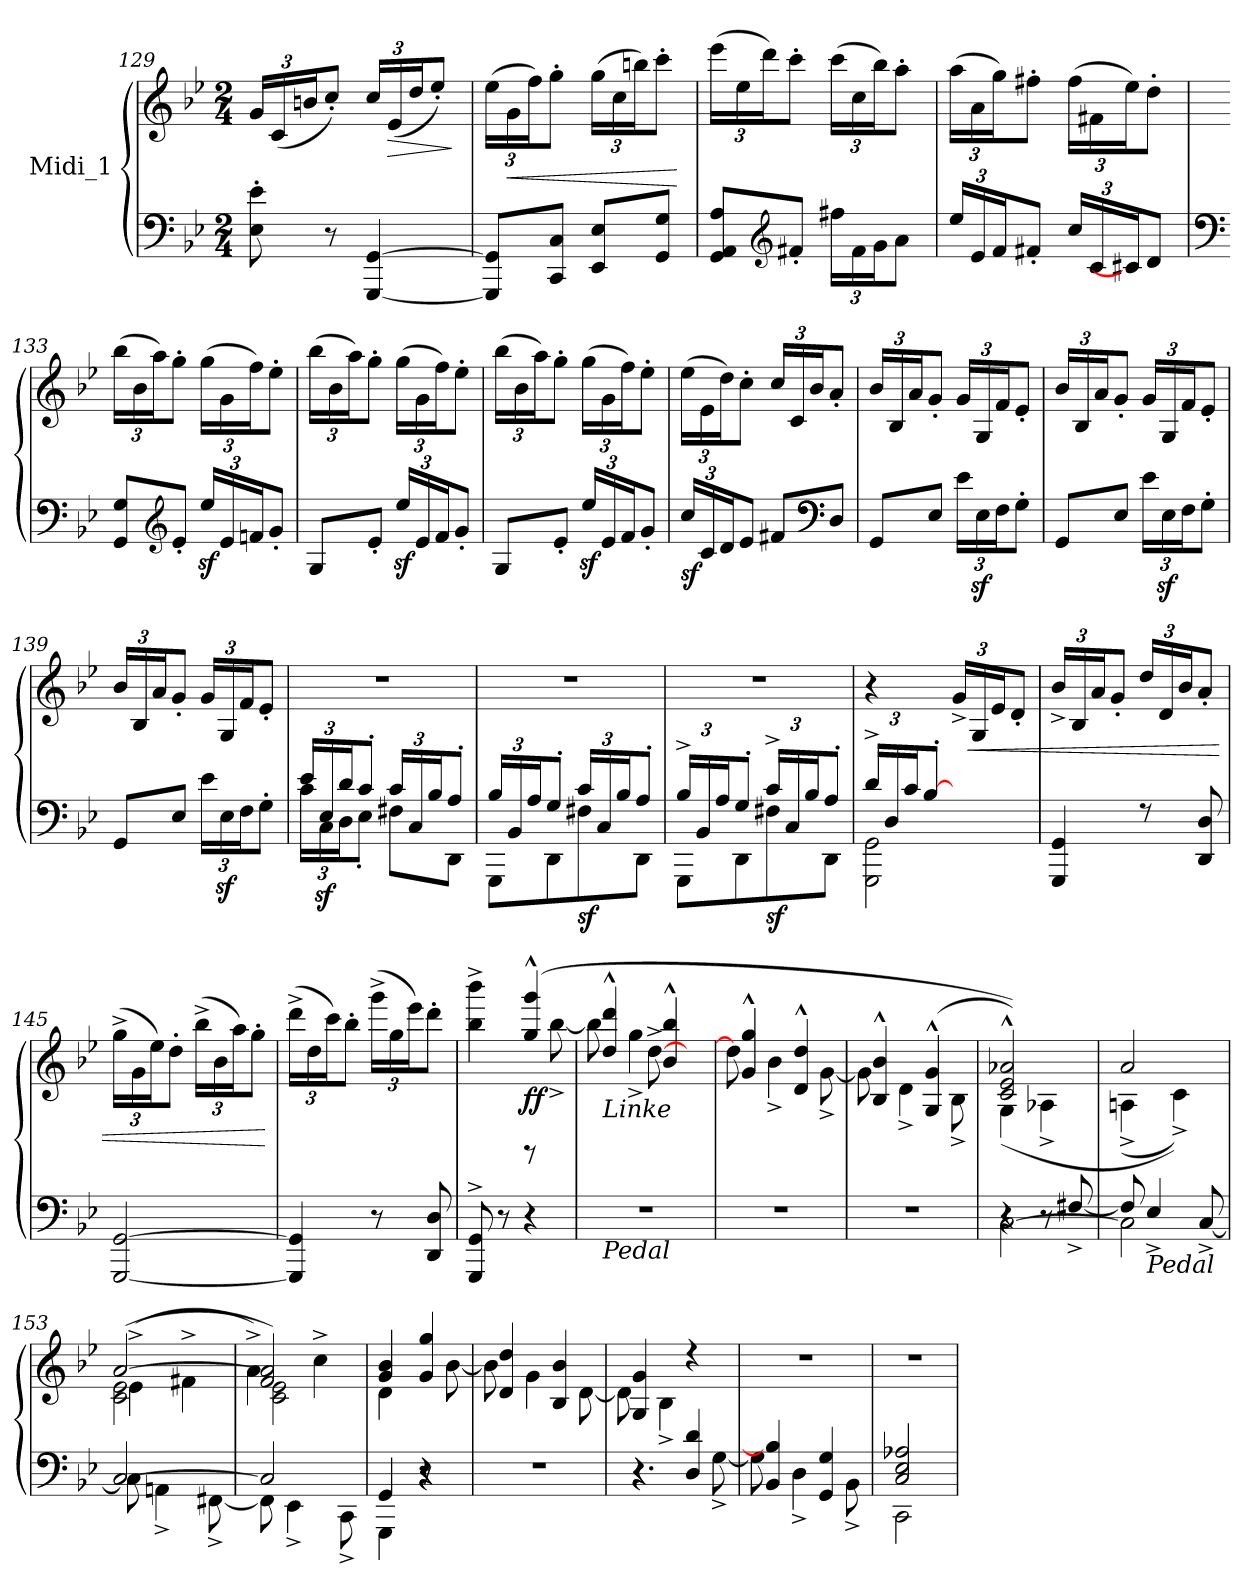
**kern	**kern	**dynam
*part1	*part1	*part1
*staff2	*staff1	*staff1/2
*I"Midi_1	*	*
*clefF4	*clefG2	*
*k[b-e-]	*k[b-e-]	*
*B-:	*B-:	*
*M2/4	*M2/4	*
=129	=129	=129
8E-\' 8e-\'	24g/LL	.
*	*Xbrackettup	*
.	(24c/	.
.	24bn/J	.
8r	8cc'/J)	.
[4GGG/ [4GG/	24cc/LL	.
!	!	!LO:HP:b
.	(24e-/	>
.	24dd/J	.
.	8ee-'/J)	.
.	.	]
=130	=130	=130
8GGG/] 8GG/]L	(>24ee-\LL	.
!	!	!LO:HP:b
.	24g\	<
.	24ff\J)	.
8CC/ 8C/J	8gg'\J	.
8EE-/ 8E-/L	(>24gg\LL	.
.	24cc\	.
.	24bbn\J)	.
8GG/ 8G/J	8ccc'\J	.
.	.	[
!!LO:LB:g=z
=131	=131	=131
8GG/ 8AA/ 8A/L	(>24eee-\LL	.
.	24ee-\	.
.	24ddd\J)	.
*clefG2	*	*
8f#X'/J	8ccc'\J	.
24ff#X\LL	(>24ccc\LL	.
*Xbrackettup	*	*
24f#\	24cc\	.
24g\J	24bb-\J)	.
8a\J	8aa'\J	.
!!LO:LB:g=z
=132	=132	=132
24ee-/LL	(>24aa\LL	.
24e-/	24a\	.
24f/J	24gg\J)	.
8f#X'/J	8ff#X'\J	.
24cc/LL	(>24ff#\LL	.
24c/	24f#X\	.
24c#X/J]	24ee-\J)	.
8d/J	8dd'\J	.
=133	=133	=133
*clefF4	*	*
8GG/ 8G/L	(>24bb-\LL	.
.	24b-\	.
.	24aa\J)	.
*clefG2	*	*
8e-'/J	8gg'\J	.
24ee-z</LL	(>24gg\LL	.
24e-/	24g\	.
24fni/J	24ff\J)	.
8g'/J	8ee-'\J	.
=134	=134	=134
8G/L	(>24bb-\LL	.
.	24b-\	.
.	24aa\J)	.
8e-'/J	8gg'\J	.
24ee-z</LL	(>24gg\LL	.
24e-/	24g\	.
24f/J	24ff\J)	.
8g'/J	8ee-'\J	.
=135	=135	=135
8G/L	(>24bb-\LL	.
.	24b-\	.
.	24aa\J)	.
8e-'/J	8gg'\J	.
24ee-z</LL	(>24gg\LL	.
24e-/	24g\	.
24f/J	24ff\J)	.
8g'/J	8ee-'\J	.
!!LO:PB:g=z
=136	=136	=136
*^	*	*
!	!	!	!LO:DY:b=2
24cc/LL	4ryy	(>24ee-\LL	sf
24c/	.	24e-\	.
24d/J	.	24dd\J)	.
8e-/J	.	8cc'\J	.
8f#X/L	8ryy	24cc/LL	.
.	.	24c/	.
.	.	24b-/J	.
*clefF4	*	*	*
8D/J	8ryy	8a'/J	.
=137	=137	=137	=137
8GG/L	2ryy	24b-/LL	.
.	.	24B-/	.
.	.	24a/J	.
8E-/J	.	8g'/J	.
24e-\LL	.	24g/LL	.
!	!	!	!LO:DY:b=2
24E-\	.	24G/	sf
24F\J	.	24f/J	.
8G'\J	.	8e-'/J	.
=138	=138	=138	=138
8GG/L	2ryy	24b-/LL	.
.	.	24B-/	.
.	.	24a/J	.
8E-/J	.	8g'/J	.
24e-\LL	.	24g/LL	.
!	!	!	!LO:DY:b=2
24E-\	.	24G/	sf
24F\J	.	24f/J	.
8G'\J	.	8e-'/J	.
=139	=139	=139	=139
8GG/L	2ryy	24b-/LL	.
.	.	24B-/	.
.	.	24a/J	.
8E-/J	.	8g'/J	.
24e-\LL	.	24g/LL	.
!	!	!	!LO:DY:b=2
24E-\	.	24G/	sf
24F\J	.	24f/J	.
8G'\J	.	8e-'/J	.
=140	=140	=140	=140
24e-/LL	24c\LL	2r	.
!	!	!	!LO:DY:b=2
24E-/	24C\	.	sf
24d/J	24D\J	.	.
8c'/J	8E-'\J	.	.
!	!	!	!LO:DY:a=2
!	!	!	!LO:DY:n=1:b=2
24c/LL	8F#X\L	.	sf sf
24C/	.	.	.
24B-/J	.	.	.
8A'/J	8DD\J	.	.
!!LO:LB:g=z
=141	=141	=141	=141
24B-/LL	8GGG\L	2r	.
24BB-/	.	.	.
24A/J	.	.	.
8G'/J	8DD\	.	.
!	!	!	!LO:DY:b=2
24c/LL	8F#X\	.	sf
24C/	.	.	.
24B-/J	.	.	.
8A'/J	8DD\J	.	.
=142	=142	=142	=142
24B-^/LL	8GGG\L	2r	.
24BB-/	.	.	.
24A/J	.	.	.
8G'/J	8DD\	.	.
!	!	!	!LO:DY:b=2
24c^/LL	8F#X\	.	sf
24C/	.	.	.
24B-/J	.	.	.
8A'/J	8DD\J	.	.
=143	=143	=143	=143
24d^/LL	2GGG\ 2GG\	4r	.
24D/	.	.	.
24c/J	.	.	.
[8B-'/J	.	.	.
4ryy	.	24g^/LL	.
!	!	!	!LO:HP:b
.	.	24G/	<
.	.	24e-/J	.
.	.	8d'/J	.
=144	=144	=144	=144
4GGG/ 4GG/	2ryy	24b-^/LL	.
.	.	24B-/	.
.	.	24a/J	.
.	.	8g'/J	.
8r	.	24dd/LL	.
.	.	24d/	.
.	.	24b-/J	.
8DD/ 8D/	.	8a'/J	.
=145	=145	=145	=145
[2GGG/ [2GG/	2ryy	(>24gg^\LL	.
.	.	24g\	.
.	.	24ee-\J)	.
.	.	8dd'\J	.
.	.	(>24bb-^\LL	.
.	.	24b-\	.
.	.	24aa\J)	.
.	.	8gg'\J	.
*v	*v	*	*
.	.	[
!!LO:LB:g=z
=146	=146	=146
*^	*	*
*	*^	*	*
*	*	*^	*	*
2ryy	2ryy	4GGG/] 4GG/]	2ryy	(>24ddd^\LL	.
.	.	.	.	24dd\	.
.	.	.	.	24ccc\J)	.
.	.	.	.	8bb-'\J	.
.	.	8r	.	(>24ggg^\LL	.
.	.	.	.	24gg\	.
.	.	.	.	24eee-\J)	.
.	.	8DD/ 8D/	.	8ddd'\J	.
=147	=147	=147	=147	=147	=147
*	*	*	*	*^	*
4ryy	2ryy	8GGG/^ 8GG/^	2ryy	4bb-\^ 4bbb-\^	4.ryy	.
.	.	8r	.	.	.	.
!	!	!	!	!	!	!LO:DY:b
8rb	.	4r	.	(>4gg/^^ 4ggg/^^	.	ff
8ryy	.	.	.	.	[8bb-^\	.
=148	=148	=148	=148	=148	=148	=148
*	*	*	*	*	*^	*
!	!	!	!	!LO:TX:b:i:t=Linke	!	!	!
!LO:TX:b:i:t=Pedal	!	!	!	!	!	!	!
4.ryy	4ryy	2r	2ryy	4dd/^^ 4ddd/^^	8bb-\]	4ryy	.
.	.	.	.	.	4gg^\	.	.
.	8ryy	.	.	4b-/^^ 4bb-/^^	.	[8dd^\	.
8ryy	8ryy	.	.	.	8ryy	8ryy	.
*	*	*v	*v	*	*	*	*
*	*	*	*	*v	*v	*
=149	=149	=149	=149	=149	=149
2ryy	2r	2ryy	4g/^^ 4gg/^^	8dd\]	.
.	.	.	.	4b-^\	.
.	.	.	4d/^^ 4dd/^^	.	.
.	.	.	.	[8g^\	.
=150	=150	=150	=150	=150	=150
2ryy	2r	2ryy	4B-/^^ 4b-/^^	8g\]	.
.	.	.	.	4d^\	.
.	.	.	(4G/^^ 4g/^^	.	.
.	.	.	.	8B-^\	.
=151	=151	=151	=151	=151	=151
2ryy	4r	[2C\	2c/^^ 2e-/^^ 2a-X/^^))	(4G\	.
.	8r	.	.	4A-X^\	.
.	[8F#X^/	.	.	.	.
=152	=152	=152	=152	=152	=152
2ryy	8F#/]	2C\]	2a/	(>4Ani^\	.
!	!LO:TX:b:i:t=Pedal	!	!	!	!
.	4E-^/	.	.	.	.
.	.	.	.	4c^\))	.
.	[8C^/	.	.	.	.
*	*v	*v	*	*	*
!!LO:LB:g=z
=153	=153	=153	=153	=153
*	*	*	*^	*
2C/_	8C\	([2a/	2c\ 2e-\	(4e-^\	.
.	4AAni^\	.	.	.	.
.	.	.	.	4f#X^\	.
.	[8FF#X^\	.	.	.	.
=154	=154	=154	=154	=154	=154
2C/]	8FF#\]	2f/ 2a/])	2c\ 2e-\	4a^\)	.
.	4EE-^\	.	.	.	.
.	.	.	.	4cc^\	.
.	8CC^\	.	.	.	.
*	*	*	*v	*v	*
=155	=155	=155	=155	=155
*^	*^	*	*	*
4ryy	2ryy	4GG/	4GGG\	4g/ 4b-/	4d\	.
8r	.	4r	4r	4g/ 4gg/	8ryy	.
8ryy	.	.	.	.	[8b-\	.
*	*	*v	*v	*	*	*
=156	=156	=156	=156	=156	=156
2ryy	2r	2ryy	4d/ 4dd/	8b-\]	.
.	.	.	.	4g\	.
.	.	.	4B-/ 4b-/	.	.
.	.	.	.	[8d\	.
=157	=157	=157	=157	=157	=157
*	*	*^	*	*	*
4.ryy	2ryy	4r	4.r	4G/ 4g/	8d\]	.
.	.	.	.	.	4B-^\	.
.	.	4D/ 4d/	.	4r	.	.
8ryy	.	.	[8G^\	.	8ryy	.
*	*	*	*	*v	*v	*
=158	=158	=158	=158	=158	=158
2ryy	2ryy	4BB-/ 4B-/]	8G\]	2r	.
.	.	.	4D^\	.	.
.	.	4GG/ 4G/	.	.	.
.	.	.	8BB-^\	.	.
=159	=159	=159	=159	=159	=159
2ryy	2ryy	2C/ 2E-/ 2A-X/	2CC\	2r	.
*v	*v	*v	*v	*	*
=	=	=
*-	*-	*-
